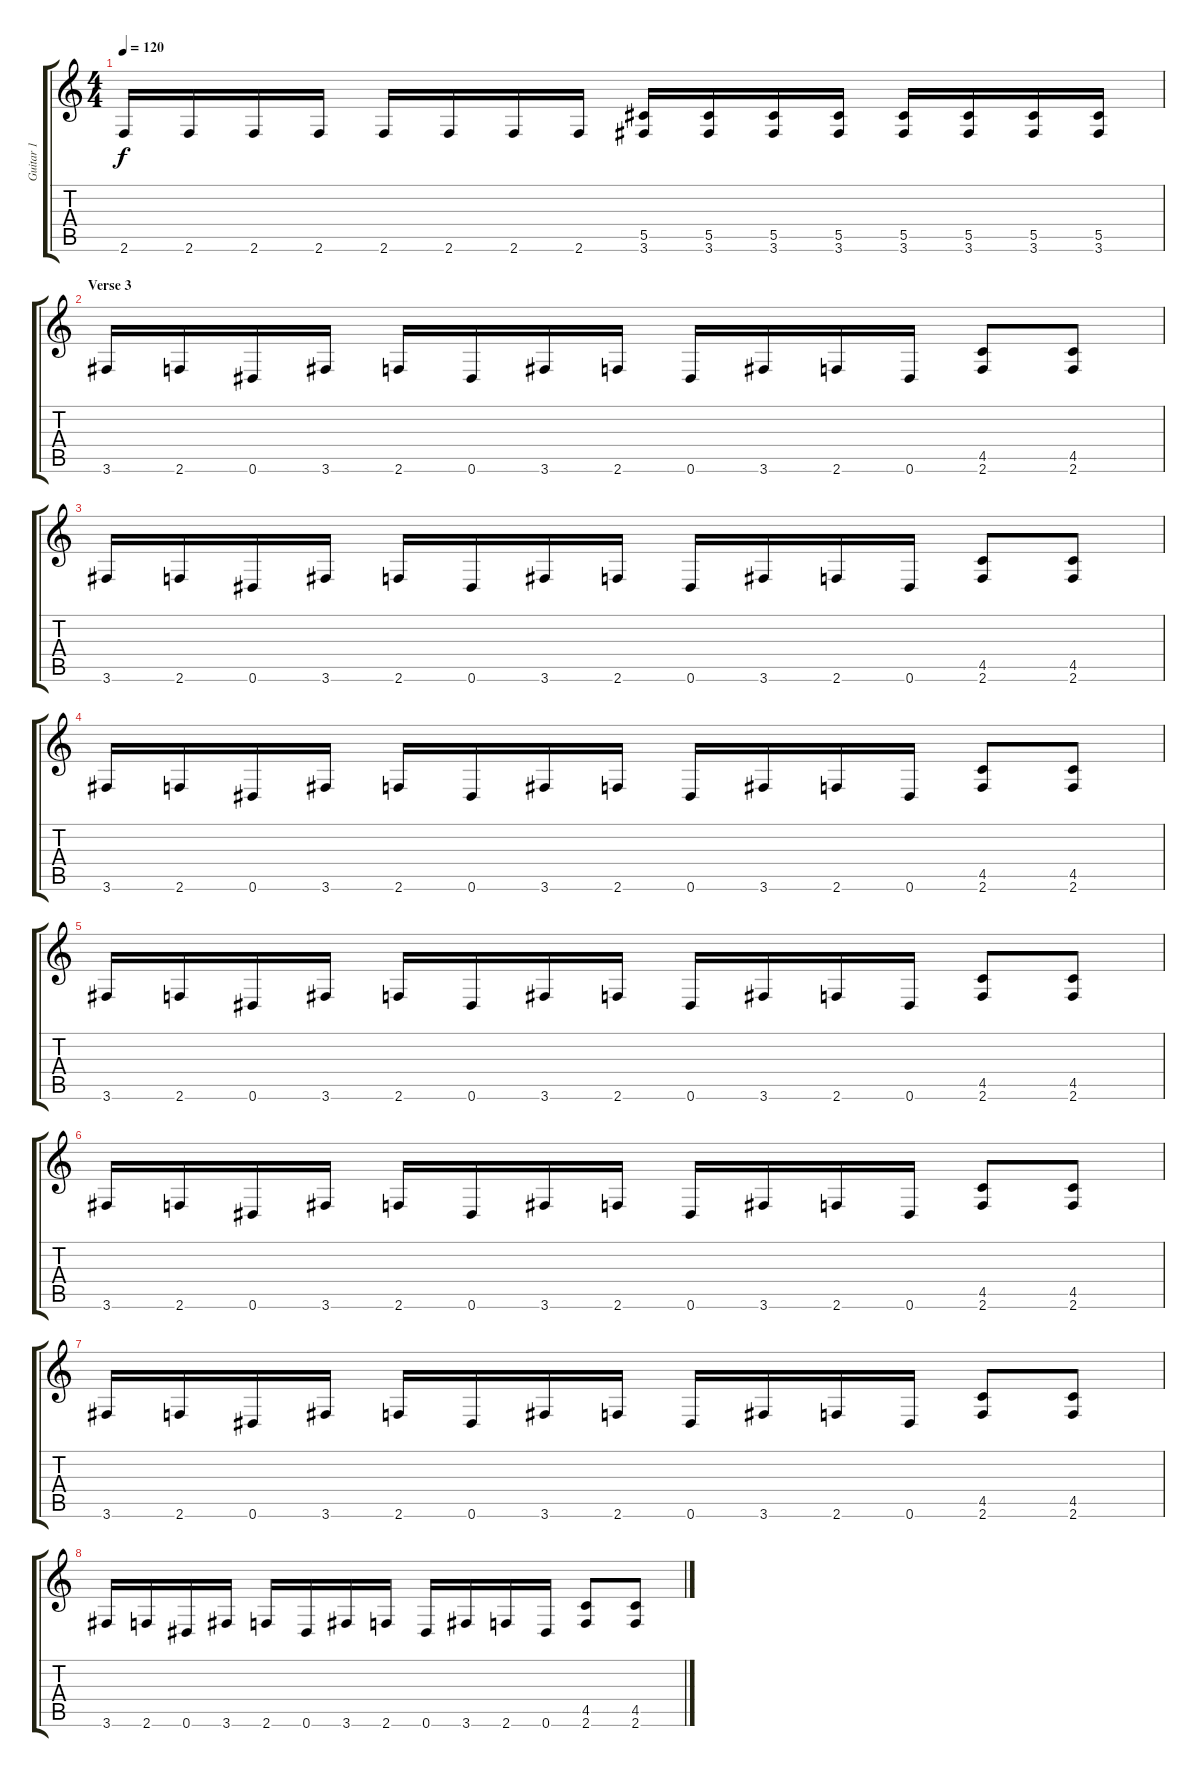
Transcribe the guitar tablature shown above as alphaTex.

\track ("Guitar 1" "Guitar 1") {instrument distortionguitar}
\staff {score tabs}
\tuning (Eb4 Bb3 Gb3 Db3 Ab2 Eb2) {hide}
\ts (4 4)
\tempo 120
\clef g2
\ks c
2.6.16{dy f} 2.6.16 2.6.16 2.6.16 2.6.16 2.6.16 2.6.16 2.6.16 (5.5 3.6).16 (5.5 3.6).16 (5.5 3.6).16 (5.5 3.6).16 (5.5 3.6).16 (5.5 3.6).16 (5.5 3.6).16 (5.5 3.6).16 |
\section ("" "Verse 3")
3.6.16 2.6.16 0.6.16 3.6.16 2.6.16 0.6.16 3.6.16 2.6.16 0.6.16 3.6.16 2.6.16 0.6.16 (4.5 2.6).8 (4.5 2.6).8 |
3.6.16 2.6.16 0.6.16 3.6.16 2.6.16 0.6.16 3.6.16 2.6.16 0.6.16 3.6.16 2.6.16 0.6.16 (4.5 2.6).8 (4.5 2.6).8 |
3.6.16 2.6.16 0.6.16 3.6.16 2.6.16 0.6.16 3.6.16 2.6.16 0.6.16 3.6.16 2.6.16 0.6.16 (4.5 2.6).8 (4.5 2.6).8 |
3.6.16 2.6.16 0.6.16 3.6.16 2.6.16 0.6.16 3.6.16 2.6.16 0.6.16 3.6.16 2.6.16 0.6.16 (4.5 2.6).8 (4.5 2.6).8 |
3.6.16 2.6.16 0.6.16 3.6.16 2.6.16 0.6.16 3.6.16 2.6.16 0.6.16 3.6.16 2.6.16 0.6.16 (4.5 2.6).8 (4.5 2.6).8 |
3.6.16 2.6.16 0.6.16 3.6.16 2.6.16 0.6.16 3.6.16 2.6.16 0.6.16 3.6.16 2.6.16 0.6.16 (4.5 2.6).8 (4.5 2.6).8 |
3.6.16 2.6.16 0.6.16 3.6.16 2.6.16 0.6.16 3.6.16 2.6.16 0.6.16 3.6.16 2.6.16 0.6.16 (4.5 2.6).8 (4.5 2.6).8
